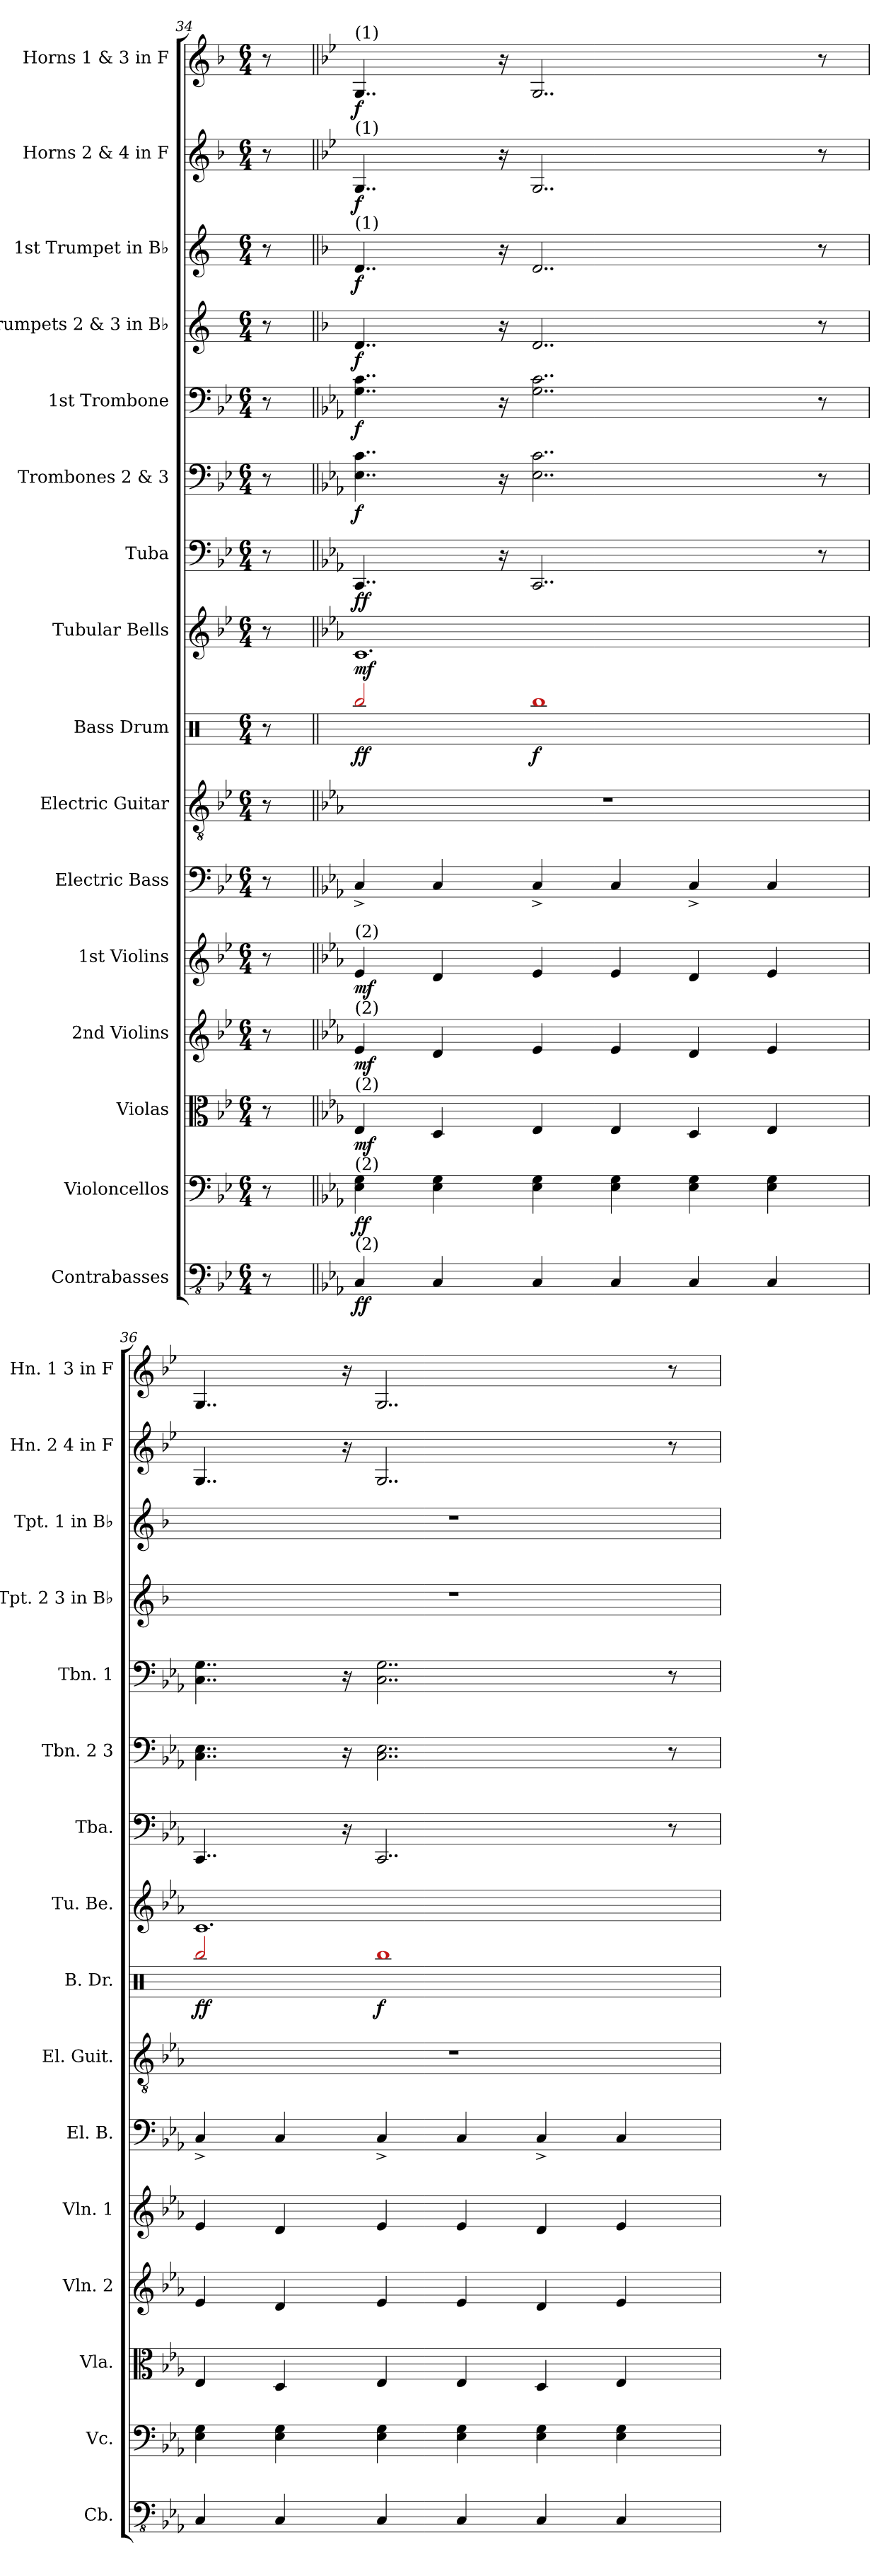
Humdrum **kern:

**kern	**dynam	**kern	**dynam	**kern	**dynam	**kern	**dynam	**kern	**dynam	**kern	**kern	**kern	**dynam	**kern	**dynam	**kern	**dynam	**kern	**dynam	**kern	**dynam	**kern	**dynam	**kern	**dynam	**kern	**dynam	**kern	**dynam
*part16	*part16	*part15	*part15	*part14	*part14	*part13	*part13	*part12	*part12	*part11	*part10	*part9	*part9	*part8	*part8	*part7	*part7	*part6	*part6	*part5	*part5	*part4	*part4	*part3	*part3	*part2	*part2	*part1	*part1
*staff16	*staff16	*staff15	*staff15	*staff14	*staff14	*staff13	*staff13	*staff12	*staff12	*staff11	*staff10	*staff9	*staff9	*staff8	*staff8	*staff7	*staff7	*staff6	*staff6	*staff5	*staff5	*staff4	*staff4	*staff3	*staff3	*staff2	*staff2	*staff1	*staff1
*I"Contrabasses	*	*I"Violoncellos	*	*I"Violas	*	*I"2nd Violins	*	*I"1st Violins	*	*I"Electric Bass	*I"Electric Guitar	*I"Bass Drum	*	*I"Tubular Bells	*	*I"Tuba	*	*I"Trombones 2 &amp; 3	*	*I"1st Trombone	*	*I"Trumpets 2 &amp; 3 in B♭	*	*I"1st Trumpet in B♭	*	*I"Horns 2 &amp; 4 in F	*	*I"Horns 1 &amp; 3 in F	*
*I'Cb.	*	*I'Vc.	*	*I'Vla.	*	*I'Vln. 2	*	*I'Vln. 1	*	*I'El. B.	*I'El. Guit.	*I'B. Dr.	*	*I'Tu. Be.	*	*I'Tba.	*	*I'Tbn. 2 3	*	*I'Tbn. 1	*	*I'Tpt. 2 3 in B♭	*	*I'Tpt. 1 in B♭	*	*I'Hn. 2 4 in F	*	*I'Hn. 1 3 in F	*
*clefFv4	*	*clefF4	*	*clefC3	*	*clefG2	*	*clefG2	*	*clefF4	*clefGv2	*clefX	*	*clefG2	*	*clefF4	*	*clefF4	*	*clefF4	*	*clefG2	*	*clefG2	*	*clefG2	*	*clefG2	*
*	*	*	*	*	*	*	*	*	*	*ITrd7c12	*	*	*	*	*	*	*	*	*	*	*	*ITrd1c2	*	*ITrd1c2	*	*ITrd4c7	*	*ITrd4c7	*
*k[b-e-]	*	*k[b-e-]	*	*k[b-e-]	*	*k[b-e-]	*	*k[b-e-]	*	*k[b-e-]	*k[b-e-]	*k[]	*	*k[b-e-]	*	*k[b-e-]	*	*k[b-e-]	*	*k[b-e-]	*	*k[b-e-]	*	*k[b-e-]	*	*k[b-e-]	*	*k[b-e-]	*
*M6/4	*	*M6/4	*	*M6/4	*	*M6/4	*	*M6/4	*	*M6/4	*M6/4	*M6/4	*	*M6/4	*	*M6/4	*	*M6/4	*	*M6/4	*	*M6/4	*	*M6/4	*	*M6/4	*	*M6/4	*
*MM160	*	*MM160	*	*MM160	*	*MM160	*	*MM160	*	*MM160	*MM160	*MM160	*	*MM160	*	*MM160	*	*MM160	*	*MM160	*	*MM160	*	*MM160	*	*MM160	*	*MM160	*
=34	=34	=34	=34	=34	=34	=34	=34	=34	=34	=34	=34	=34	=34	=34	=34	=34	=34	=34	=34	=34	=34	=34	=34	=34	=34	=34	=34	=34	=34
8r	.	8r	.	8r	.	8r	.	8r	.	8r	8r	8r	.	8r	.	8r	.	8r	.	8r	.	8r	.	8r	.	8r	.	8r	.
!!LO:PB:g=z
=35||	=35||	=35||	=35||	=35||	=35||	=35||	=35||	=35||	=35||	=35||	=35||	=35||	=35||	=35||	=35||	=35||	=35||	=35||	=35||	=35||	=35||	=35||	=35||	=35||	=35||	=35||	=35||	=35||	=35||
*k[b-e-a-]	*	*k[b-e-a-]	*	*k[b-e-a-]	*	*k[b-e-a-]	*	*k[b-e-a-]	*	*k[b-e-a-]	*k[b-e-a-]	*	*	*k[b-e-a-]	*	*k[b-e-a-]	*	*k[b-e-a-]	*	*k[b-e-a-]	*	*k[b-e-a-]	*	*k[b-e-a-]	*	*k[b-e-a-]	*	*k[b-e-a-]	*
*	*	*	*	*	*	*	*	*	*	*	*	*	*	*	*	*	*	*	*	*	*	*	*	*	*	*	*	*MM126	*
!	!	!	!	!	!	!	!	!	!	!	!	!	!	!	!	!	!	!	!	!	!	!	!	!	!	!	!	!LO:TX:a:t=(1)	!
!	!	!	!	!	!	!	!	!	!	!	!	!	!	!	!	!	!	!	!	!	!	!	!	!	!	!LO:TX:a:t=(1)	!	!	!
!	!	!	!	!	!	!	!	!	!	!	!	!	!	!	!	!	!	!	!	!	!	!	!	!LO:TX:a:t=(1)	!	!	!	!	!
!	!	!	!	!	!	!	!	!LO:TX:a:t=(2)	!	!	!	!	!	!	!	!	!	!	!	!	!	!	!	!	!	!	!	!	!
!	!	!	!	!	!	!LO:TX:a:t=(2)	!	!	!	!	!	!	!	!	!	!	!	!	!	!	!	!	!	!	!	!	!	!	!
!	!	!	!	!LO:TX:a:t=(2)	!	!	!	!	!	!	!	!	!	!	!	!	!	!	!	!	!	!	!	!	!	!	!	!	!
!	!	!LO:TX:a:t=(2)	!	!	!	!	!	!	!	!	!	!	!	!	!	!	!	!	!	!	!	!	!	!	!	!	!	!	!
!LO:TX:a:t=(2)	!	!	!	!	!	!	!	!	!	!	!	!	!	!	!	!	!	!	!	!	!	!	!	!	!	!	!	!	!
!	!LO:DY:b	!	!LO:DY:b	!	!LO:DY:b	!	!LO:DY:b	!	!LO:DY:b	!	!	!	!LO:DY:b	!	!LO:DY:b	!	!LO:DY:b	!	!LO:DY:b	!	!LO:DY:b	!	!LO:DY:b	!	!LO:DY:b	!	!LO:DY:b	!	!LO:DY:b
4CC/	ff	4E-\ 4G\	ff	4E-/	mf	4e-/	mf	4e-/	mf	4CC^/	1.r	2bb/	ff	1.c	mf	4..CC/	ff	4..E-\ 4..c\	f	4..G\ 4..c\	f	4..c/	f	4..c/	f	4..C/	f	4..C/	f
4CC/	.	4E-\ 4G\	.	4D/	.	4d/	.	4d/	.	4CC/	.	.	.	.	.	.	.	.	.	.	.	.	.	.	.	.	.	.	.
.	.	.	.	.	.	.	.	.	.	.	.	.	.	.	.	16r	.	16r	.	16r	.	16r	.	16r	.	16r	.	16r	.
!	!	!	!	!	!	!	!	!	!	!	!	!	!LO:DY:b	!	!	!	!	!	!	!	!	!	!	!	!	!	!	!	!
4CC/	.	4E-\ 4G\	.	4E-/	.	4e-/	.	4e-/	.	4CC^/	.	1bb	f	.	.	2..CC/	.	2..E-\ 2..c\	.	2..G\ 2..c\	.	2..c/	.	2..c/	.	2..C/	.	2..C/	.
4CC/	.	4E-\ 4G\	.	4E-/	.	4e-/	.	4e-/	.	4CC/	.	.	.	.	.	.	.	.	.	.	.	.	.	.	.	.	.	.	.
4CC/	.	4E-\ 4G\	.	4D/	.	4d/	.	4d/	.	4CC^/	.	.	.	.	.	.	.	.	.	.	.	.	.	.	.	.	.	.	.
4CC/	.	4E-\ 4G\	.	4E-/	.	4e-/	.	4e-/	.	4CC/	.	.	.	.	.	.	.	.	.	.	.	.	.	.	.	.	.	.	.
.	.	.	.	.	.	.	.	.	.	.	.	.	.	.	.	8r	.	8r	.	8r	.	8r	.	8r	.	8r	.	8r	.
=36	=36	=36	=36	=36	=36	=36	=36	=36	=36	=36	=36	=36	=36	=36	=36	=36	=36	=36	=36	=36	=36	=36	=36	=36	=36	=36	=36	=36	=36
!	!	!	!	!	!	!	!	!	!	!	!	!	!LO:DY:b	!	!	!	!	!	!	!	!	!	!	!	!	!	!	!	!
4CC/	.	4E-\ 4G\	.	4E-/	.	4e-/	.	4e-/	.	4CC^/	1.r	2bb/	ff	1.c	.	4..CC/	.	4..C\ 4..E-\	.	4..C\ 4..G\	.	1.r	.	1.r	.	4..C/	.	4..C/	.
4CC/	.	4E-\ 4G\	.	4D/	.	4d/	.	4d/	.	4CC/	.	.	.	.	.	.	.	.	.	.	.	.	.	.	.	.	.	.	.
.	.	.	.	.	.	.	.	.	.	.	.	.	.	.	.	16r	.	16r	.	16r	.	.	.	.	.	16r	.	16r	.
!	!	!	!	!	!	!	!	!	!	!	!	!	!LO:DY:b	!	!	!	!	!	!	!	!	!	!	!	!	!	!	!	!
4CC/	.	4E-\ 4G\	.	4E-/	.	4e-/	.	4e-/	.	4CC^/	.	1bb	f	.	.	2..CC/	.	2..C\ 2..E-\	.	2..C\ 2..G\	.	.	.	.	.	2..C/	.	2..C/	.
4CC/	.	4E-\ 4G\	.	4E-/	.	4e-/	.	4e-/	.	4CC/	.	.	.	.	.	.	.	.	.	.	.	.	.	.	.	.	.	.	.
4CC/	.	4E-\ 4G\	.	4D/	.	4d/	.	4d/	.	4CC^/	.	.	.	.	.	.	.	.	.	.	.	.	.	.	.	.	.	.	.
4CC/	.	4E-\ 4G\	.	4E-/	.	4e-/	.	4e-/	.	4CC/	.	.	.	.	.	.	.	.	.	.	.	.	.	.	.	.	.	.	.
.	.	.	.	.	.	.	.	.	.	.	.	.	.	.	.	8r	.	8r	.	8r	.	.	.	.	.	8r	.	8r	.
=	=	=	=	=	=	=	=	=	=	=	=	=	=	=	=	=	=	=	=	=	=	=	=	=	=	=	=	=	=
*-	*-	*-	*-	*-	*-	*-	*-	*-	*-	*-	*-	*-	*-	*-	*-	*-	*-	*-	*-	*-	*-	*-	*-	*-	*-	*-	*-	*-	*-
